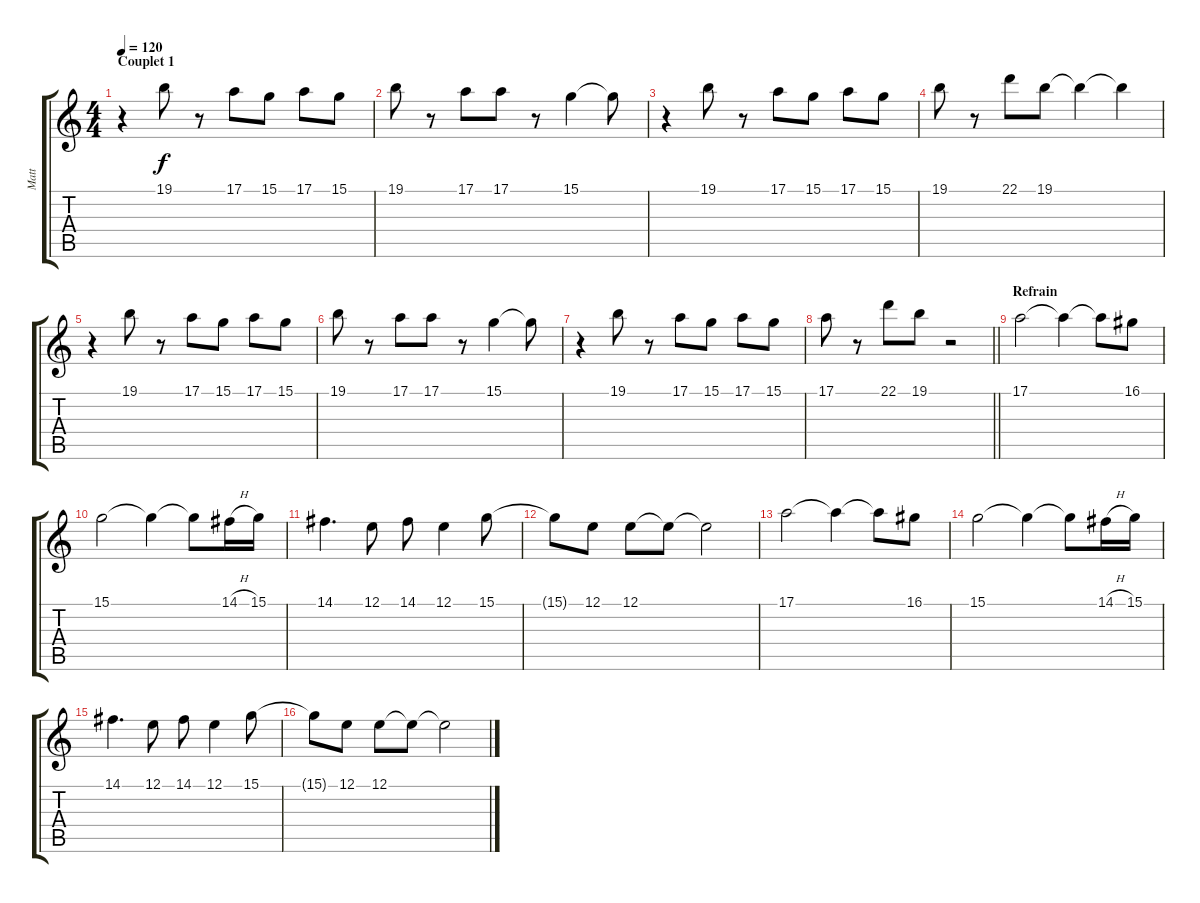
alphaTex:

\track ("Matt" "Matt") {instrument brasssection}
\staff {score tabs}
\tuning (E4 B3 G3 D3 A2 E2) {hide}
\ts (4 4)
\section ("" "Couplet 1")
\tempo 120
\clef g2
\ks c
r.4{dy f} 19.1.8 r.8 17.1.8 15.1.8 17.1.8 15.1.8 |
19.1.8 r.8 17.1.8 17.1.8 r.8 15.1.4 15.1{t}.8 |
r.4 19.1.8 r.8 17.1.8 15.1.8 17.1.8 15.1.8 |
19.1.8 r.8 22.1.8 19.1.8 19.1{t}.4 19.1{t}.4 |
r.4 19.1.8 r.8 17.1.8 15.1.8 17.1.8 15.1.8 |
19.1.8 r.8 17.1.8 17.1.8 r.8 15.1.4 15.1{t}.8 |
r.4 19.1.8 r.8 17.1.8 15.1.8 17.1.8 15.1.8 |
\barLineRight lightlight
17.1.8 r.8 22.1.8 19.1.8 r.2 |
\section ("" "Refrain")
17.1.2 17.1{t}.4 17.1{t}.8 16.1.8 |
15.1.2 15.1{t}.4 15.1{t}.8 14.1{h}.16 15.1.16 |
14.1.4{d} 12.1.8 14.1.8 12.1.4 15.1.8 |
15.1{t}.8 12.1.8 12.1.8 12.1{t}.8 12.1{t}.2 |
17.1.2 17.1{t}.4 17.1{t}.8 16.1.8 |
15.1.2 15.1{t}.4 15.1{t}.8 14.1{h}.16 15.1.16 |
14.1.4{d} 12.1.8 14.1.8 12.1.4 15.1.8 |
15.1{t}.8 12.1.8 12.1.8 12.1{t}.8 12.1{t}.2
